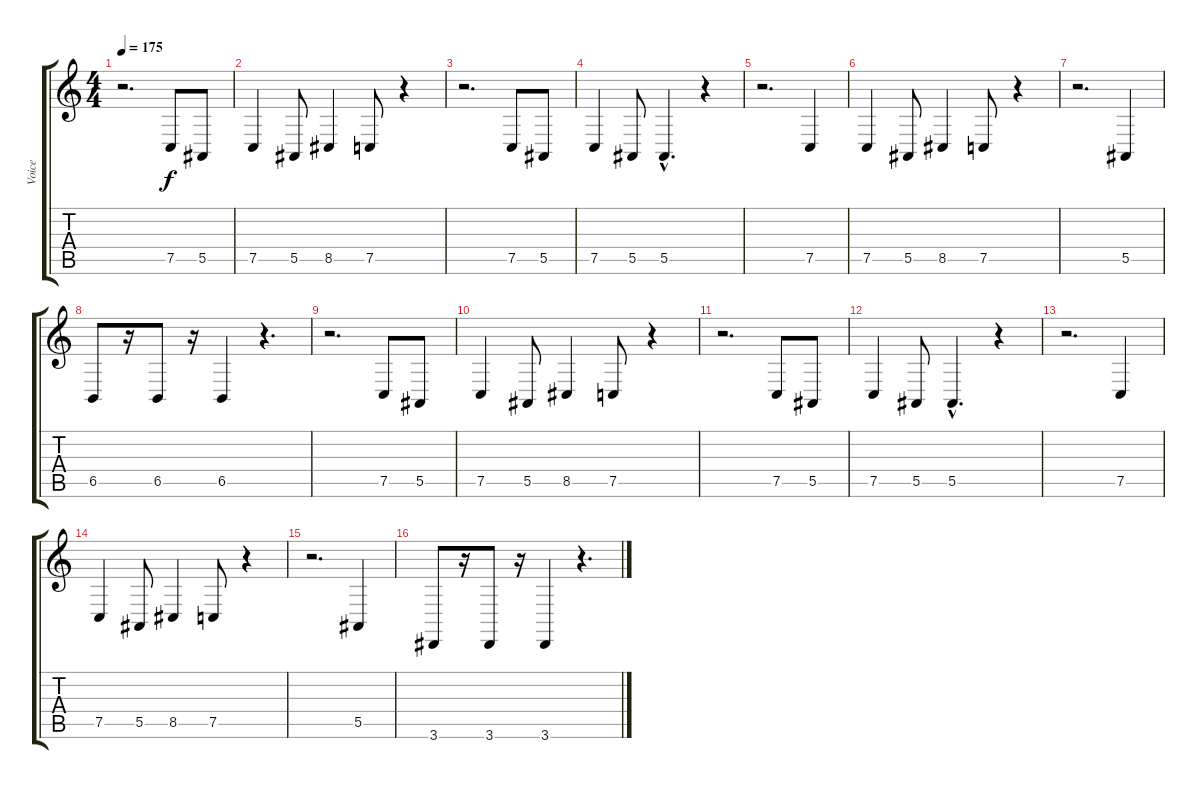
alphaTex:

\track ("Voice" "Voice") {instrument synthstrings1}
\staff {score tabs}
\tuning (C4 G3 Eb3 Bb2 F2 C2) {hide}
\ts (4 4)
\tempo 175
\clef g2
\ks c
r.2{d dy f} 7.5.8 5.5.8 |
7.5.4 5.5.8 8.5.4 7.5.8 r.4 |
r.2{d} 7.5.8 5.5.8 |
7.5.4 5.5.8 5.5{hac}.4{d} r.4 |
r.2{d} 7.5.4 |
7.5.4 5.5.8 8.5.4 7.5.8 r.4 |
r.2{d} 5.5.4 |
6.5.8 r.16 6.5.8 r.16 6.5.4 r.4{d} |
r.2{d} 7.5.8 5.5.8 |
7.5.4 5.5.8 8.5.4 7.5.8 r.4 |
r.2{d} 7.5.8 5.5.8 |
7.5.4 5.5.8 5.5{hac}.4{d} r.4 |
r.2{d} 7.5.4 |
7.5.4 5.5.8 8.5.4 7.5.8 r.4 |
r.2{d} 5.5.4 |
3.6.8 r.16 3.6.8 r.16 3.6.4 r.4{d}
